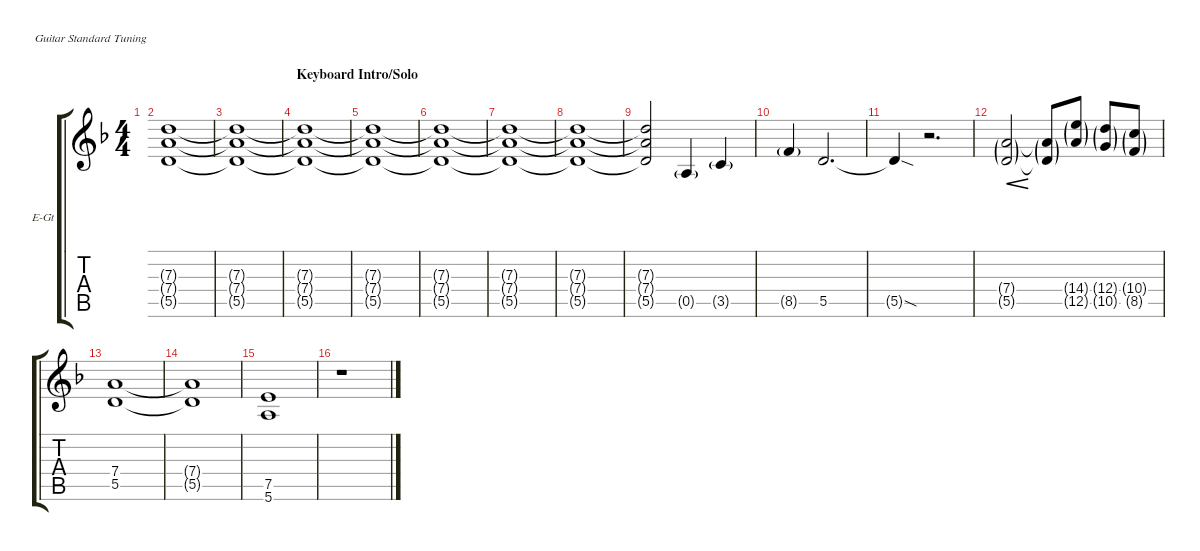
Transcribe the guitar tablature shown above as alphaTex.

\bracketExtendMode groupsimilarinstruments
\firstSystemTrackNameOrientation horizontal
\otherSystemsTrackNameOrientation horizontal
\track ("Lead Guitar" "E-Gt") {instrument overdrivenguitar}
\staff {score tabs}
\tuning (E4 B3 G3 D3 A2 E2)
\ts (4 4)
\tempo 100
\clef g2
\ks dminor
(7.3 7.4 5.5).8{tbe (dive default 0 0 45 -14) gr dy mf instrument overdrivenguitar} (7.3{t} 7.4{t} 5.5{t}).1{tbe (hold default 0 0 45 0)} |
(7.3{t} 7.4{t} 5.5{t}).1 |
(7.3{t} 7.4{t} 5.5{t}).1 |
\section ("" "Keyboard Intro/Solo")
(7.3{t} 7.4{t} 5.5{t}).1 |
(7.3{t} 7.4{t} 5.5{t}).1 |
(7.3{t} 7.4{t} 5.5{t}).1 |
(7.3{t} 7.4{t} 5.5{t}).1 |
(7.3{t} 7.4{t} 5.5{t}).1 |
(7.3{t} 7.4{t} 5.5{t}).2 0.5{g}.4 3.5{g}.4 |
8.5{g}.4 5.5.2{d} |
5.5{sod t}.4 r.2{d} |
(7.4{g} 5.5{g}).2{cre} (7.4{g t} 5.5{g t}).8 (14.4{g} 12.5{g}).8 (12.4{g} 10.5{g}).8 (10.4{g} 8.5{g}).8 |
(7.4 5.5).1 |
(7.4{t} 5.5{t}).1 |
(7.5 5.6).1 |
r.1
